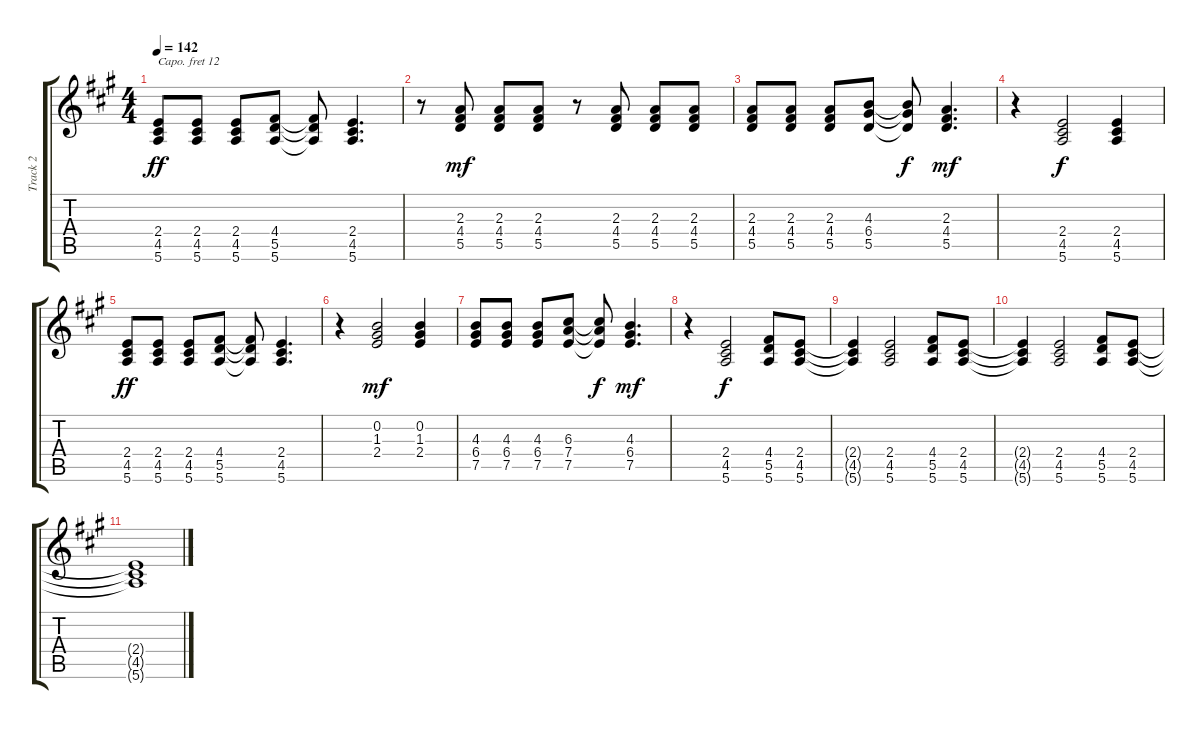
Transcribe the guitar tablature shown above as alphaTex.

\track ("Track 2" "Track 2") {instrument honkytonkpiano}
\staff {score tabs}
\capo 12
\tuning (E4 B3 G3 D3 A2 E2) {hide}
\ts (4 4)
\tempo 142
\clef g2
\ks a
(2.4 4.5 5.6).8{dy ff} (2.4 4.5 5.6).8 (2.4 4.5 5.6).8 (4.4 5.5 5.6).8 (4.4{t} 5.5{t} 5.6{t}).8 (2.4 4.5 5.6).4{d} |
r.8 (2.3 4.4 5.5).8{dy mf} (2.3 4.4 5.5).8 (2.3 4.4 5.5).8 r.8 (2.3 4.4 5.5).8 (2.3 4.4 5.5).8 (2.3 4.4 5.5).8 |
(2.3 4.4 5.5).8 (2.3 4.4 5.5).8 (2.3 4.4 5.5).8 (4.3 6.4 5.5).8 (4.3{t} 6.4{t} 5.5{t}).8{dy f} (2.3 4.4 5.5).4{d dy mf} |
r.4 (2.4 4.5 5.6).2{dy f} (2.4 4.5 5.6).4 |
(2.4 4.5 5.6).8{dy ff} (2.4 4.5 5.6).8 (2.4 4.5 5.6).8 (4.4 5.5 5.6).8 (4.4{t} 5.5{t} 5.6{t}).8 (2.4 4.5 5.6).4{d} |
r.4 (0.2 1.3 2.4).2{dy mf} (0.2 1.3 2.4).4 |
(4.3 6.4 7.5).8 (4.3 6.4 7.5).8 (4.3 6.4 7.5).8 (6.3 7.4 7.5).8 (6.3{t} 7.4{t} 7.5{t}).8{dy f} (4.3 6.4 7.5).4{d dy mf} |
r.4 (2.4 4.5 5.6).2{dy f} (4.4 5.5 5.6).8 (2.4 4.5 5.6).8 |
(2.4{t} 4.5{t} 5.6{t}).4 (2.4 4.5 5.6).2 (4.4 5.5 5.6).8 (2.4 4.5 5.6).8 |
(2.4{t} 4.5{t} 5.6{t}).4 (2.4 4.5 5.6).2 (4.4 5.5 5.6).8 (2.4 4.5 5.6).8 |
(2.4{t} 4.5{t} 5.6{t}).1
